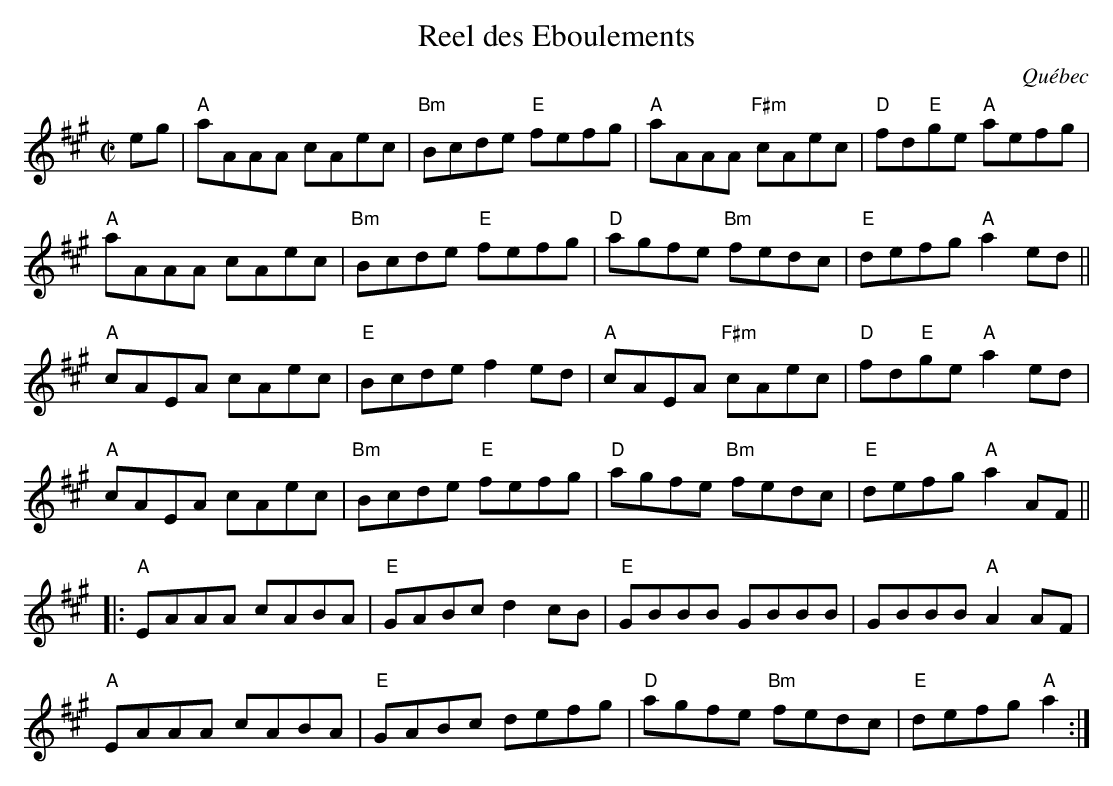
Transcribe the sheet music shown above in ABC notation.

X:1
T:Reel des Eboulements
O:Qu\'ebec
M:C|
L:1/8
K:A
eg|"A"aAAA cAec | "Bm"Bcde "E"fefg |"A"aAAA "F#m"cAec | "D"fd"E"ge "A"aefg |
"A"aAAA cAec | "Bm"Bcde "E"fefg |"D"agfe "Bm"fedc |"E"defg "A"a2 ed ||
"A" cAEA cAec |"E"Bcde f2 ed | "A"cAEA "F#m"cAec | "D"fd"E"ge "A"a2ed |
"A"cAEA cAec |"Bm"Bcde "E"fefg | "D"agfe "Bm"fedc |"E"defg "A"a2AF||
|:"A"EAAA cABA | "E"GABc d2 cB | "E"GBBB GBBB | GBBB "A"A2 AF |
"A"EAAA cABA | "E"GABc defg | "D"agfe "Bm"fedc |"E"defg "A"a2 :|
